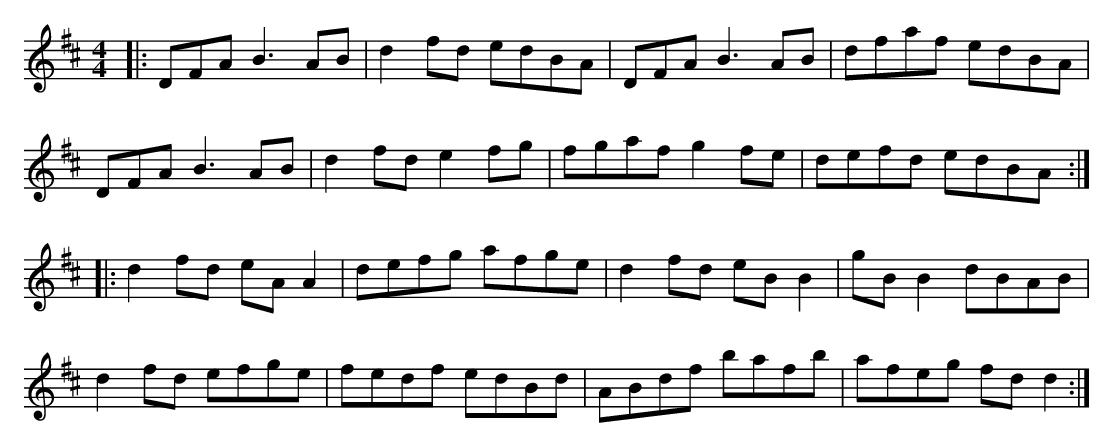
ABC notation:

X:1
M:4/4
K:D
|:DFA B3 AB|d2fd edBA|DFA B3 AB|dfaf edBA|
DFA B3 AB|d2fd e2 fg|fgaf g2 fe|defd edBA:|
|:d2 fd eA A2|defg afge|d2fd eB B2|gB B2dBAB|
d2 fd efge|fedf edBd|ABdf bafb|afeg fd d2:|
